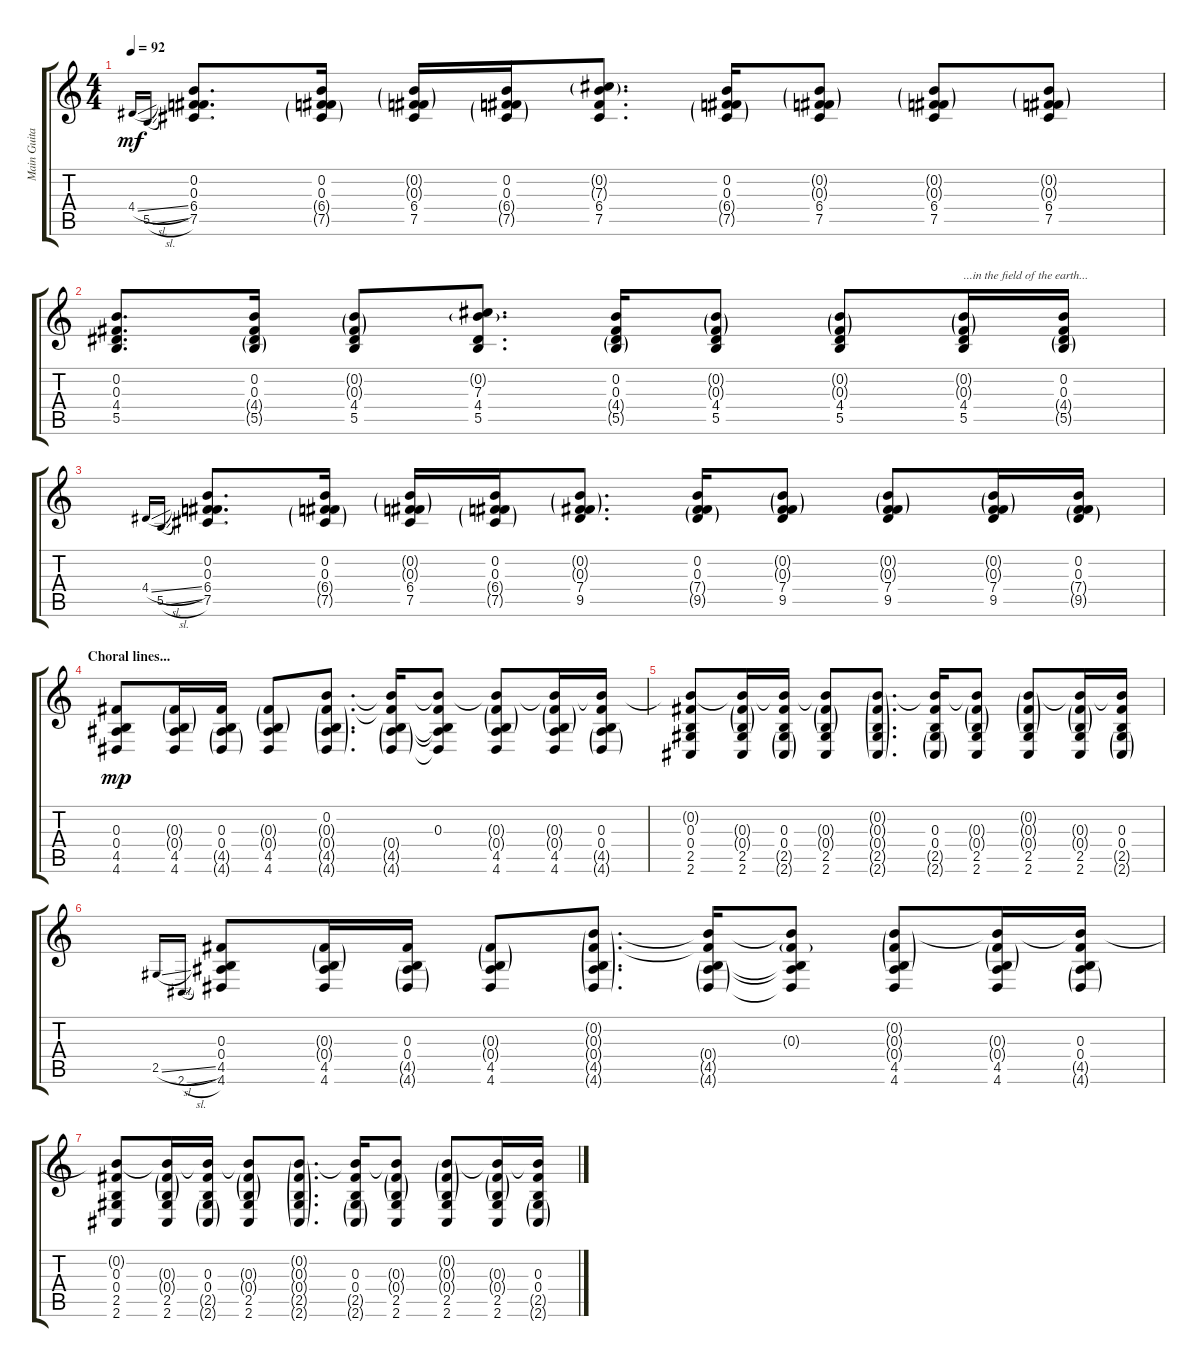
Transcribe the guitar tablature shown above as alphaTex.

\track ("Main Guitar" "Main Guita") {instrument distortionguitar}
\staff {score tabs}
\tuning (Eb4 B3 Gb3 B2 Gb2 B1) {hide}
\ts (4 4)
\tempo 92
\clef g2
\ks c
4.4{sl}.16{gr onbeat dy mf} 5.5{sl}.16{gr onbeat} (0.2 0.3 6.4 7.5).8{d} (0.2 0.3 6.4{g} 7.5{g}).16 (0.2{g} 0.3{g} 6.4 7.5).16 (0.2 0.3 6.4{g} 7.5{g}).16 (0.2{g} 7.3{g} 6.4 7.5).8{d} (0.2 0.3 6.4{g} 7.5{g}).16 (0.2{g} 0.3{g} 6.4 7.5).8 (0.2{g} 0.3{g} 6.4 7.5).8 (0.2{g} 0.3{g} 6.4 7.5).8 |
(0.2 0.3 4.4 5.5).8{d} (0.2 0.3 4.4{g} 5.5{g}).16 (0.2{g} 0.3{g} 4.4 5.5).8 (0.2{g} 7.3 4.4 5.5).8{d} (0.2 0.3 4.4{g} 5.5{g}).16 (0.2{g} 0.3{g} 4.4 5.5).8 (0.2{g} 0.3{g} 4.4 5.5).8 (0.2{g} 0.3{g} 4.4 5.5).16{txt "...in the field of the earth..."} (0.2 0.3 4.4{g} 5.5{g}).16 |
4.4{sl}.16{gr onbeat} 5.5{sl}.16{gr onbeat} (0.2 0.3 6.4 7.5).8{d} (0.2 0.3 6.4{g} 7.5{g}).16 (0.2{g} 0.3{g} 6.4 7.5).16 (0.2 0.3 6.4{g} 7.5{g}).16 (0.2{g} 0.3{g} 7.4 9.5).8{d} (0.2 0.3 7.4{g} 9.5{g}).16 (0.2{g} 0.3{g} 7.4 9.5).8 (0.2{g} 0.3{g} 7.4 9.5).8 (0.2{g} 0.3{g} 7.4 9.5).16 (0.2 0.3 7.4{g} 9.5{g}).16 |
\section ("" "Choral lines...")
(0.3 0.4 4.5 4.6).8{dy mp} (0.3{g} 0.4{g} 4.5 4.6).16 (0.3 0.4 4.5{g} 4.6{g}).16 (0.3{g} 0.4{g} 4.5 4.6).8 (0.2 0.3{g} 0.4{g} 4.5{g} 4.6{g}).8{d} (0.2{t} 0.3{t} 0.4{g} 4.5{g} 4.6{g}).16 (0.2{t} 0.3 0.4{t} 4.5{t} 4.6{t}).8 (0.2{t} 0.3{g} 0.4{g} 4.5 4.6).8 (0.2{t} 0.3{g} 0.4{g} 4.5 4.6).16 (0.2{t} 0.3 0.4 4.5{g} 4.6{g}).16 |
(0.2{t} 0.3 0.4 2.5 2.6).8 (0.2{t} 0.3{g} 0.4{g} 2.5 2.6).16 (0.2{t} 0.3 0.4 2.5{g} 2.6{g}).16 (0.2{t} 0.3{g} 0.4{g} 2.5 2.6).8 (0.2{g} 0.3{g} 0.4{g} 2.5{g} 2.6{g}).8{d} (0.2{t} 0.3 0.4 2.5{g} 2.6{g}).16 (0.2{t} 0.3{g} 0.4{g} 2.5 2.6).8 (0.2{g} 0.3{g} 0.4{g} 2.5 2.6).8 (0.2{t} 0.3{g} 0.4{g} 2.5 2.6).16 (0.2{t} 0.3 0.4 2.5{g} 2.6{g}).16 |
2.5{sl}.16{gr onbeat} 2.6{sl}.16{gr onbeat} (0.3 0.4 4.5 4.6).8 (0.3{g} 0.4{g} 4.5 4.6).16 (0.3 0.4 4.5{g} 4.6{g}).16 (0.3{g} 0.4{g} 4.5 4.6).8 (0.2{g} 0.3{g} 0.4{g} 4.5{g} 4.6{g}).8{d} (0.2{t} 0.3{t} 0.4{g} 4.5{g} 4.6{g}).16 (0.2{t} 0.3{g} 0.4{t} 4.5{t} 4.6{t}).8 (0.2{g} 0.3{g} 0.4{g} 4.5 4.6).8 (0.2{t} 0.3{g} 0.4{g} 4.5 4.6).16 (0.2{t} 0.3 0.4 4.5{g} 4.6{g}).16 |
(0.2{t} 0.3 0.4 2.5 2.6).8 (0.2{t} 0.3{g} 0.4{g} 2.5 2.6).16 (0.2{t} 0.3 0.4 2.5{g} 2.6{g}).16 (0.2{t} 0.3{g} 0.4{g} 2.5 2.6).8 (0.2{g} 0.3{g} 0.4{g} 2.5{g} 2.6{g}).8{d} (0.2{t} 0.3 0.4 2.5{g} 2.6{g}).16 (0.2{t} 0.3{g} 0.4{g} 2.5 2.6).8 (0.2{g} 0.3{g} 0.4{g} 2.5 2.6).8 (0.2{t} 0.3{g} 0.4{g} 2.5 2.6).16 (0.2{t} 0.3 0.4 2.5{g} 2.6{g}).16
